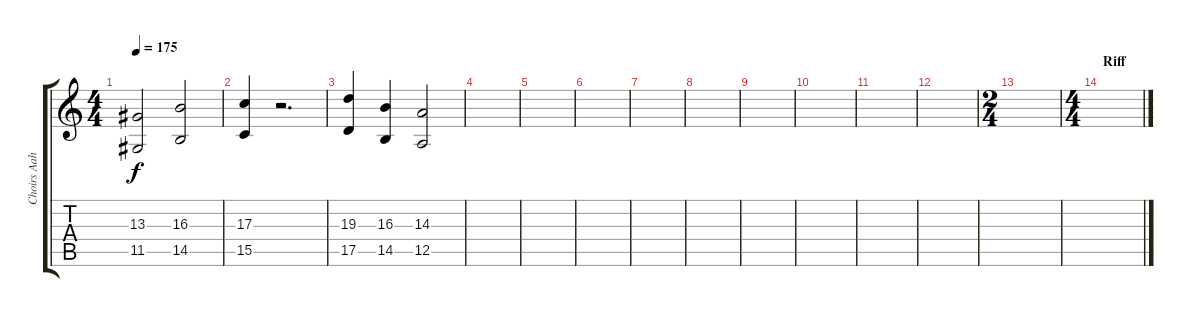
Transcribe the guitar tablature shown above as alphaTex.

\track ("Choirs Aahs" "Choirs Aah") {instrument choiraahs}
\staff {score tabs}
\tuning (E4 B3 G3 D3 A2 E2) {hide}
\ts (4 4)
\tempo 175
\clef g2
\ks c
(13.3 11.5).2{dy f} (16.3 14.5).2 |
(17.3 15.5).4 r.2{d} |
(19.3 17.5).4 (16.3 14.5).4 (14.3 12.5).2 |
|
|
|
|
|
|
|
|
|
\ts (2 4)
|
\ts (4 4)
\section ("" "Riff")
